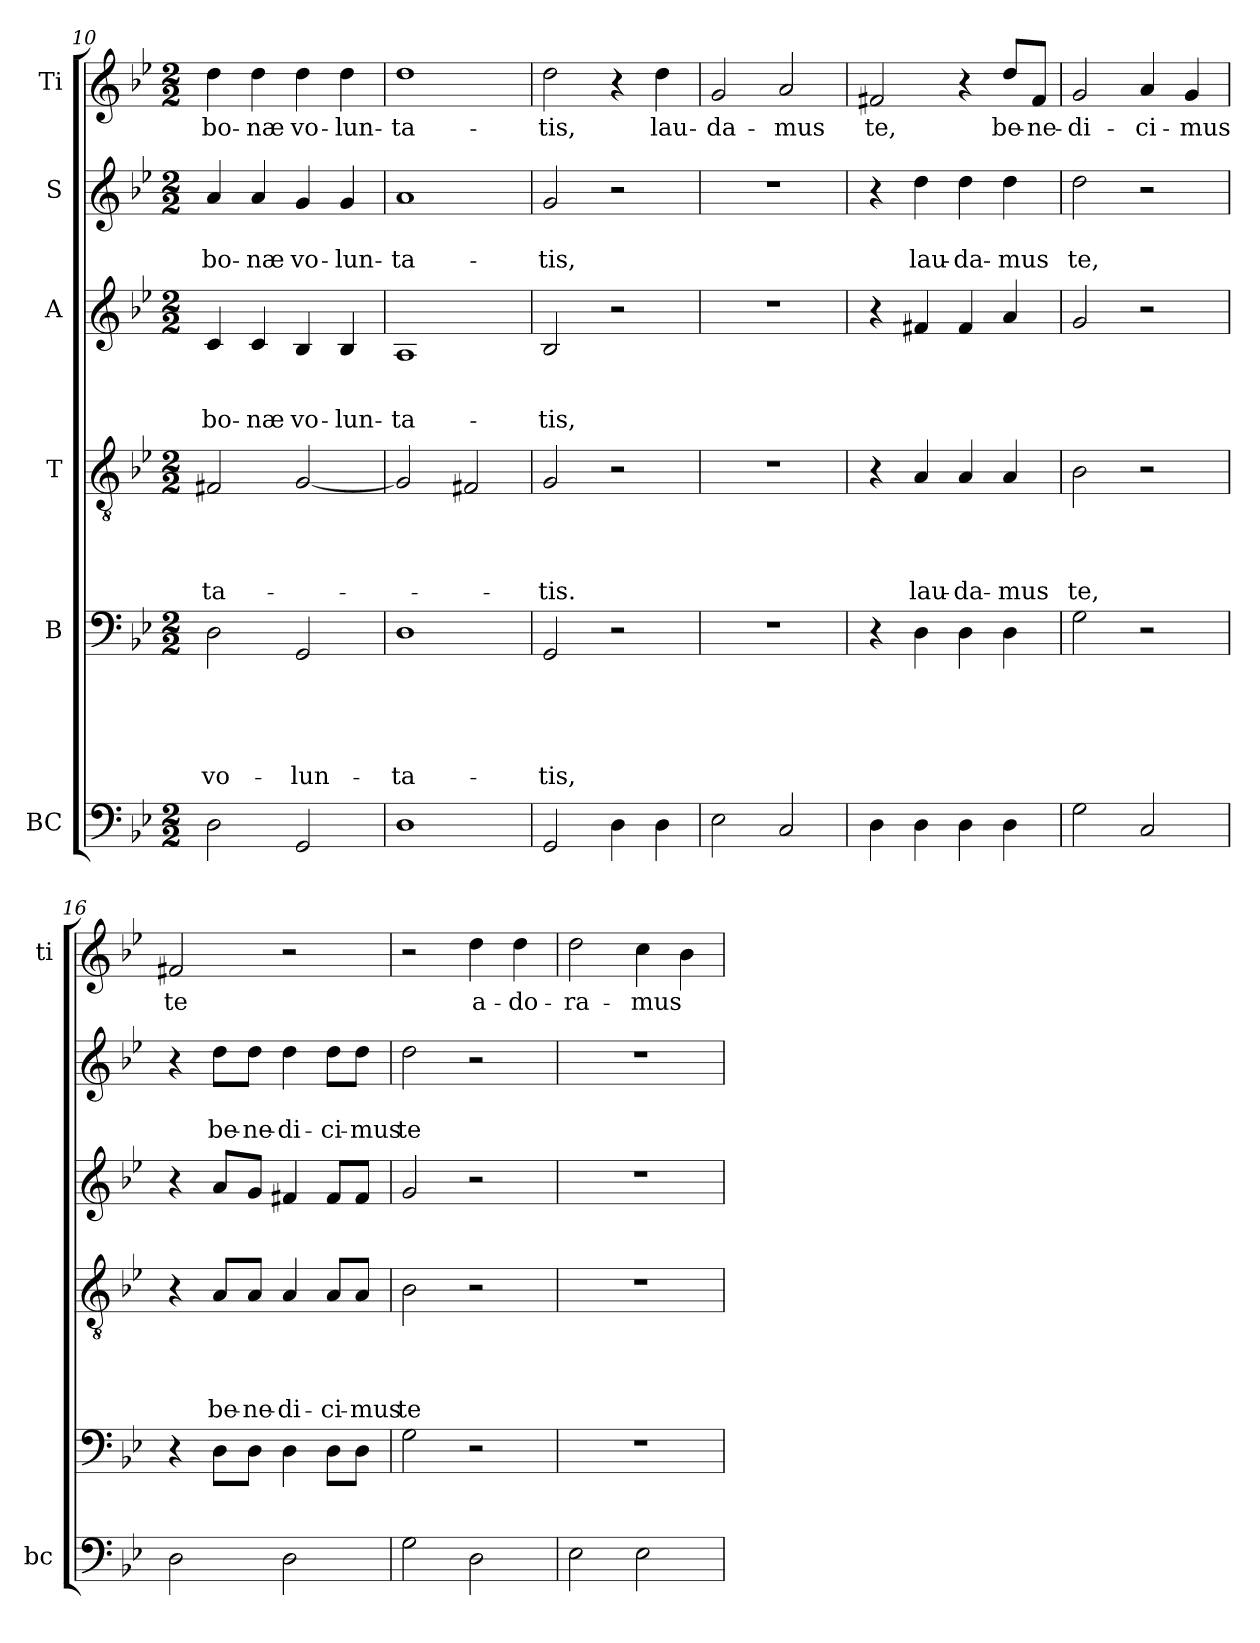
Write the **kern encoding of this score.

**kern	**kern	**text	**text	**text	**text	**text	**kern	**text	**text	**text	**text	**kern	**text	**text	**text	**kern	**text	**text	**kern	**text
*part6	*part5	*part5	*part5	*part5	*part5	*part5	*part4	*part4	*part4	*part4	*part4	*part3	*part3	*part3	*part3	*part2	*part2	*part2	*part1	*part1
*staff6	*staff5	*staff5	*staff5	*staff5	*staff5	*staff5	*staff4	*staff4	*staff4	*staff4	*staff4	*staff3	*staff3	*staff3	*staff3	*staff2	*staff2	*staff2	*staff1	*staff1
*I"BC	*I"B	*	*	*	*	*	*I"T	*	*	*	*	*I"A	*	*	*	*I"S	*	*	*I"Ti	*
*I'bc	*	*	*	*	*	*	*	*	*	*	*	*	*	*	*	*	*	*	*I'ti	*
!!LO:LB:g=z
*clefF4	*clefF4	*	*	*	*	*	*clefGv2	*	*	*	*	*clefG2	*	*	*	*clefG2	*	*	*clefG2	*
*k[b-e-]	*k[b-e-]	*	*	*	*	*	*k[b-e-]	*	*	*	*	*k[b-e-]	*	*	*	*k[b-e-]	*	*	*k[b-e-]	*
*B-:	*B-:	*	*	*	*	*	*B-:	*	*	*	*	*B-:	*	*	*	*B-:	*	*	*B-:	*
*M2/2	*M2/2	*	*	*	*	*	*M2/2	*	*	*	*	*M2/2	*	*	*	*M2/2	*	*	*M2/2	*
=10	=10	=10	=10	=10	=10	=10	=10	=10	=10	=10	=10	=10	=10	=10	=10	=10	=10	=10	=10	=10
!	!	!	!	!	!	!LO:LY:b	!	!	!	!	!LO:LY:b	!	!	!	!LO:LY:b	!	!	!LO:LY:b	!	!LO:LY:b
2D\	2D\	.	.	.	.	vo-	2F#X/	.	.	.	-ta-	4c/	.	.	bo-	4a/	.	bo-	4dd\	bo-
!	!	!	!	!	!	!	!	!	!	!	!	!	!	!	!LO:LY:b	!	!	!LO:LY:b	!	!LO:LY:b
.	.	.	.	.	.	.	.	.	.	.	.	4c/	.	.	-næ	4a/	.	-næ	4dd\	-næ
!	!	!	!	!	!	!LO:LY:b	!	!	!	!	!	!	!	!	!LO:LY:b	!	!	!LO:LY:b	!	!LO:LY:b
2GG/	2GG/	.	.	.	.	-lun-	[<2G/	.	.	.	.	4B-/	.	.	vo-	4g/	.	vo-	4dd\	vo-
!	!	!	!	!	!	!	!	!	!	!	!	!	!	!	!LO:LY:b	!	!	!LO:LY:b	!	!LO:LY:b
.	.	.	.	.	.	.	.	.	.	.	.	4B-/	.	.	-lun-	4g/	.	-lun-	4dd\	-lun-
=11	=11	=11	=11	=11	=11	=11	=11	=11	=11	=11	=11	=11	=11	=11	=11	=11	=11	=11	=11	=11
!	!	!	!	!	!	!LO:LY:b	!	!	!	!	!	!	!	!	!LO:LY:b	!	!	!LO:LY:b	!	!LO:LY:b
1D	1D	.	.	.	.	-ta-	2G/]	.	.	.	.	1A	.	.	-ta-	1a	.	-ta-	1dd	-ta-
.	.	.	.	.	.	.	2F#X/	.	.	.	.	.	.	.	.	.	.	.	.	.
=12	=12	=12	=12	=12	=12	=12	=12	=12	=12	=12	=12	=12	=12	=12	=12	=12	=12	=12	=12	=12
!	!	!	!	!	!	!LO:LY:b	!	!	!	!	!LO:LY:b	!	!	!	!LO:LY:b	!	!	!LO:LY:b	!	!LO:LY:b
2GG/	2GG/	.	.	.	.	-tis,	2G/	.	.	.	-tis.	2B-/	.	.	-tis,	2g/	.	-tis,	2dd\	-tis,
4D\	2r	.	.	.	.	.	2r	.	.	.	.	2r	.	.	.	2r	.	.	4r	.
!	!	!	!	!	!	!	!	!	!	!	!	!	!	!	!	!	!	!	!	!LO:LY:b
4D\	.	.	.	.	.	.	.	.	.	.	.	.	.	.	.	.	.	.	4dd\	lau-
=13	=13	=13	=13	=13	=13	=13	=13	=13	=13	=13	=13	=13	=13	=13	=13	=13	=13	=13	=13	=13
!	!	!	!	!	!	!	!	!	!	!	!	!	!	!	!	!	!	!	!	!LO:LY:b
2E-\	1r	.	.	.	.	.	1r	.	.	.	.	1r	.	.	.	1r	.	.	2g/	-da-
!	!	!	!	!	!	!	!	!	!	!	!	!	!	!	!	!	!	!	!	!LO:LY:b
2C/	.	.	.	.	.	.	.	.	.	.	.	.	.	.	.	.	.	.	2a/	-mus
=14	=14	=14	=14	=14	=14	=14	=14	=14	=14	=14	=14	=14	=14	=14	=14	=14	=14	=14	=14	=14
!	!	!	!	!	!	!	!	!	!	!	!	!	!	!	!	!	!	!	!	!LO:LY:b
4D\	4r	.	.	.	.	.	4r	.	.	.	.	4r	.	.	.	4r	.	.	2f#X/	te,
!	!	!	!	!	!	!	!	!	!	!	!LO:LY:b	!	!	!	!	!	!	!LO:LY:b	!	!
4D\	4D\	.	.	.	.	.	4A/	.	.	.	lau-	4f#X/	.	.	.	4dd\	.	lau-	.	.
!	!	!	!	!	!	!	!	!	!	!	!LO:LY:b	!	!	!	!	!	!	!LO:LY:b	!	!
4D\	4D\	.	.	.	.	.	4A/	.	.	.	-da-	4f#/	.	.	.	4dd\	.	-da-	4r	.
!	!	!	!	!	!	!	!	!	!	!	!LO:LY:b	!	!	!	!	!	!	!LO:LY:b	!	!LO:LY:b
4D\	4D\	.	.	.	.	.	4A/	.	.	.	-mus	4a/	.	.	.	4dd\	.	-mus	8dd/L	be-
!	!	!	!	!	!	!	!	!	!	!	!	!	!	!	!	!	!	!	!	!LO:LY:b
.	.	.	.	.	.	.	.	.	.	.	.	.	.	.	.	.	.	.	8f#/J	-ne-
=15	=15	=15	=15	=15	=15	=15	=15	=15	=15	=15	=15	=15	=15	=15	=15	=15	=15	=15	=15	=15
!	!	!	!	!	!	!	!	!	!	!	!LO:LY:b	!	!	!	!	!	!	!LO:LY:b	!	!LO:LY:b
2G\	2G\	.	.	.	.	.	2B-\	.	.	.	te,	2g/	.	.	.	2dd\	.	te,	2g/	-di-
!	!	!	!	!	!	!	!	!	!	!	!	!	!	!	!	!	!	!	!	!LO:LY:b
2C/	2r	.	.	.	.	.	2r	.	.	.	.	2r	.	.	.	2r	.	.	4a/	-ci-
!	!	!	!	!	!	!	!	!	!	!	!	!	!	!	!	!	!	!	!	!LO:LY:b
.	.	.	.	.	.	.	.	.	.	.	.	.	.	.	.	.	.	.	4g/	-mus
=16	=16	=16	=16	=16	=16	=16	=16	=16	=16	=16	=16	=16	=16	=16	=16	=16	=16	=16	=16	=16
!	!	!	!	!	!	!	!	!	!	!	!	!	!	!	!	!	!	!	!	!LO:LY:b
2D\	4r	.	.	.	.	.	4r	.	.	.	.	4r	.	.	.	4r	.	.	2f#X/	te
!	!	!	!	!	!	!	!	!	!	!	!LO:LY:b	!	!	!	!	!	!	!LO:LY:b	!	!
.	8D\L	.	.	.	.	.	8A/L	.	.	.	be-	8a/L	.	.	.	8dd\L	.	be-	.	.
!	!	!	!	!	!	!	!	!	!	!	!LO:LY:b	!	!	!	!	!	!	!LO:LY:b	!	!
.	8D\J	.	.	.	.	.	8A/J	.	.	.	-ne-	8g/J	.	.	.	8dd\J	.	-ne-	.	.
!	!	!	!	!	!	!	!	!	!	!	!LO:LY:b	!	!	!	!	!	!	!LO:LY:b	!	!
2D\	4D\	.	.	.	.	.	4A/	.	.	.	-di-	4f#X/	.	.	.	4dd\	.	-di-	2r	.
!	!	!	!	!	!	!	!	!	!	!	!LO:LY:b	!	!	!	!	!	!	!LO:LY:b	!	!
.	8D\L	.	.	.	.	.	8A/L	.	.	.	-ci-	8f#/L	.	.	.	8dd\L	.	-ci-	.	.
!	!	!	!	!	!	!	!	!	!	!	!LO:LY:b	!	!	!	!	!	!	!LO:LY:b	!	!
.	8D\J	.	.	.	.	.	8A/J	.	.	.	-mus	8f#/J	.	.	.	8dd\J	.	-mus	.	.
=17	=17	=17	=17	=17	=17	=17	=17	=17	=17	=17	=17	=17	=17	=17	=17	=17	=17	=17	=17	=17
!	!	!	!	!	!	!	!	!	!	!	!LO:LY:b	!	!	!	!	!	!	!LO:LY:b	!	!
2G\	2G\	.	.	.	.	.	2B-\	.	.	.	te	2g/	.	.	.	2dd\	.	te	2r	.
!	!	!	!	!	!	!	!	!	!	!	!	!	!	!	!	!	!	!	!	!LO:LY:b
2D\	2r	.	.	.	.	.	2r	.	.	.	.	2r	.	.	.	2r	.	.	4dd\	a-
!	!	!	!	!	!	!	!	!	!	!	!	!	!	!	!	!	!	!	!	!LO:LY:b
.	.	.	.	.	.	.	.	.	.	.	.	.	.	.	.	.	.	.	4dd\	-do-
=18	=18	=18	=18	=18	=18	=18	=18	=18	=18	=18	=18	=18	=18	=18	=18	=18	=18	=18	=18	=18
!	!	!	!	!	!	!	!	!	!	!	!	!	!	!	!	!	!	!	!	!LO:LY:b
2E-\	1r	.	.	.	.	.	1r	.	.	.	.	1r	.	.	.	1r	.	.	2dd\	-ra-
!	!	!	!	!	!	!	!	!	!	!	!	!	!	!	!	!	!	!	!	!LO:LY:b
2E-\	.	.	.	.	.	.	.	.	.	.	.	.	.	.	.	.	.	.	4cc\	-mus
.	.	.	.	.	.	.	.	.	.	.	.	.	.	.	.	.	.	.	4b-\	.
=	=	=	=	=	=	=	=	=	=	=	=	=	=	=	=	=	=	=	=	=
*-	*-	*-	*-	*-	*-	*-	*-	*-	*-	*-	*-	*-	*-	*-	*-	*-	*-	*-	*-	*-
